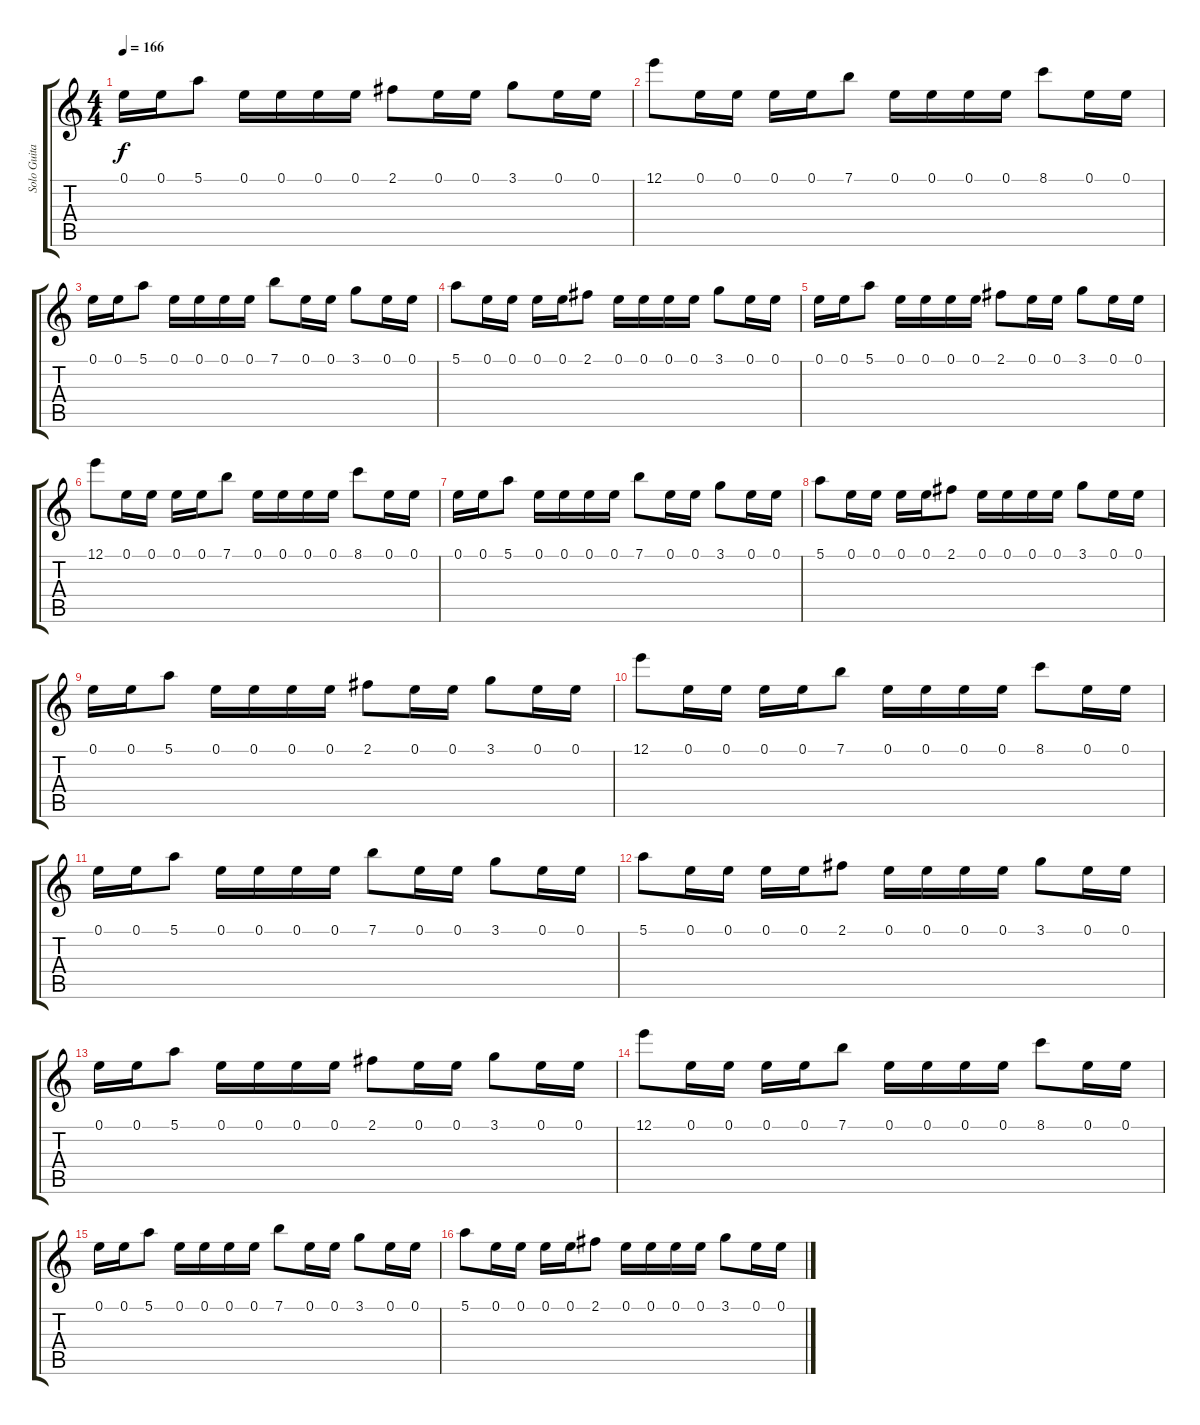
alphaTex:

\track ("Solo Guitar" "Solo Guita") {instrument distortionguitar}
\staff {score tabs}
\tuning (E4 B3 G3 D3 A2 E2) {hide}
\ts (4 4)
\tempo 166
\clef g2
\ks c
0.1.16{dy f} 0.1.16 5.1.8 0.1.16 0.1.16 0.1.16 0.1.16 2.1.8 0.1.16 0.1.16 3.1.8 0.1.16 0.1.16 |
12.1.8 0.1.16 0.1.16 0.1.16 0.1.16 7.1.8 0.1.16 0.1.16 0.1.16 0.1.16 8.1.8 0.1.16 0.1.16 |
0.1.16 0.1.16 5.1.8 0.1.16 0.1.16 0.1.16 0.1.16 7.1.8 0.1.16 0.1.16 3.1.8 0.1.16 0.1.16 |
5.1.8 0.1.16 0.1.16 0.1.16 0.1.16 2.1.8 0.1.16 0.1.16 0.1.16 0.1.16 3.1.8 0.1.16 0.1.16 |
0.1.16 0.1.16 5.1.8 0.1.16 0.1.16 0.1.16 0.1.16 2.1.8 0.1.16 0.1.16 3.1.8 0.1.16 0.1.16 |
12.1.8 0.1.16 0.1.16 0.1.16 0.1.16 7.1.8 0.1.16 0.1.16 0.1.16 0.1.16 8.1.8 0.1.16 0.1.16 |
0.1.16 0.1.16 5.1.8 0.1.16 0.1.16 0.1.16 0.1.16 7.1.8 0.1.16 0.1.16 3.1.8 0.1.16 0.1.16 |
5.1.8 0.1.16 0.1.16 0.1.16 0.1.16 2.1.8 0.1.16 0.1.16 0.1.16 0.1.16 3.1.8 0.1.16 0.1.16 |
0.1.16 0.1.16 5.1.8 0.1.16 0.1.16 0.1.16 0.1.16 2.1.8 0.1.16 0.1.16 3.1.8 0.1.16 0.1.16 |
12.1.8 0.1.16 0.1.16 0.1.16 0.1.16 7.1.8 0.1.16 0.1.16 0.1.16 0.1.16 8.1.8 0.1.16 0.1.16 |
0.1.16 0.1.16 5.1.8 0.1.16 0.1.16 0.1.16 0.1.16 7.1.8 0.1.16 0.1.16 3.1.8 0.1.16 0.1.16 |
5.1.8 0.1.16 0.1.16 0.1.16 0.1.16 2.1.8 0.1.16 0.1.16 0.1.16 0.1.16 3.1.8 0.1.16 0.1.16 |
0.1.16 0.1.16 5.1.8 0.1.16 0.1.16 0.1.16 0.1.16 2.1.8 0.1.16 0.1.16 3.1.8 0.1.16 0.1.16 |
12.1.8 0.1.16 0.1.16 0.1.16 0.1.16 7.1.8 0.1.16 0.1.16 0.1.16 0.1.16 8.1.8 0.1.16 0.1.16 |
0.1.16 0.1.16 5.1.8 0.1.16 0.1.16 0.1.16 0.1.16 7.1.8 0.1.16 0.1.16 3.1.8 0.1.16 0.1.16 |
5.1.8 0.1.16 0.1.16 0.1.16 0.1.16 2.1.8 0.1.16 0.1.16 0.1.16 0.1.16 3.1.8 0.1.16 0.1.16
